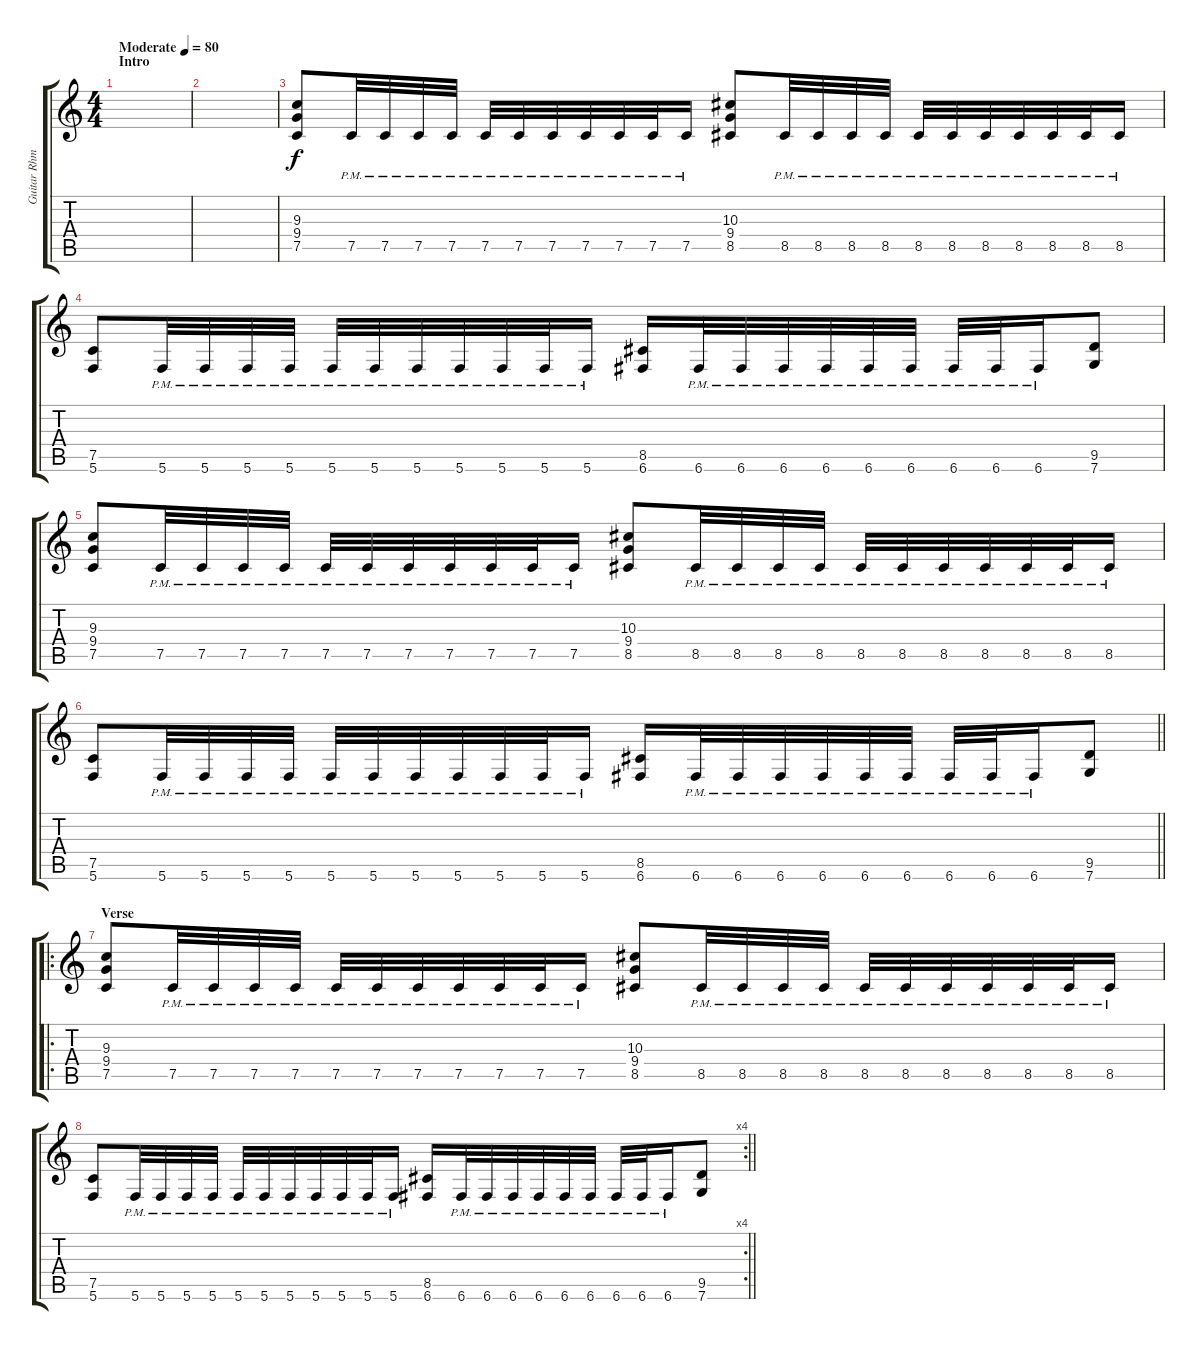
\track ("Guitar Rhm" "Guitar Rhm") {instrument overdrivenguitar}
\staff {score tabs}
\tuning (C4 G3 Eb3 Bb2 F2 C2) {hide}
\ts (4 4)
\section ("" "Intro")
\tempo (80 "Moderate")
\clef g2
\ks c
|
|
(9.3 9.4 7.5).8 7.5{pm}.32 7.5{pm}.32 7.5{pm}.32 7.5{pm}.32 7.5{pm}.32 7.5{pm}.32 7.5{pm}.32 7.5{pm}.32 7.5{pm}.32 7.5{pm}.32 7.5{pm}.16 (10.3 9.4 8.5).8 8.5{pm}.32 8.5{pm}.32 8.5{pm}.32 8.5{pm}.32 8.5{pm}.32 8.5{pm}.32 8.5{pm}.32 8.5{pm}.32 8.5{pm}.32 8.5{pm}.32 8.5{pm}.16 |
(7.5 5.6).8 5.6{pm}.32 5.6{pm}.32 5.6{pm}.32 5.6{pm}.32 5.6{pm}.32 5.6{pm}.32 5.6{pm}.32 5.6{pm}.32 5.6{pm}.32 5.6{pm}.32 5.6{pm}.16 (8.5 6.6).16 6.6{pm}.32 6.6{pm}.32 6.6{pm}.32 6.6{pm}.32 6.6{pm}.32 6.6{pm}.32 6.6{pm}.32 6.6{pm}.32 6.6{pm}.16 (9.5 7.6).8 |
(9.3 9.4 7.5).8 7.5{pm}.32 7.5{pm}.32 7.5{pm}.32 7.5{pm}.32 7.5{pm}.32 7.5{pm}.32 7.5{pm}.32 7.5{pm}.32 7.5{pm}.32 7.5{pm}.32 7.5{pm}.16 (10.3 9.4 8.5).8 8.5{pm}.32 8.5{pm}.32 8.5{pm}.32 8.5{pm}.32 8.5{pm}.32 8.5{pm}.32 8.5{pm}.32 8.5{pm}.32 8.5{pm}.32 8.5{pm}.32 8.5{pm}.16 |
\barLineRight lightlight
(7.5 5.6).8 5.6{pm}.32 5.6{pm}.32 5.6{pm}.32 5.6{pm}.32 5.6{pm}.32 5.6{pm}.32 5.6{pm}.32 5.6{pm}.32 5.6{pm}.32 5.6{pm}.32 5.6{pm}.16 (8.5 6.6).16 6.6{pm}.32 6.6{pm}.32 6.6{pm}.32 6.6{pm}.32 6.6{pm}.32 6.6{pm}.32 6.6{pm}.32 6.6{pm}.32 6.6{pm}.16 (9.5 7.6).8 |
\ro
\section ("" "Verse")
(9.3 9.4 7.5).8 7.5{pm}.32 7.5{pm}.32 7.5{pm}.32 7.5{pm}.32 7.5{pm}.32 7.5{pm}.32 7.5{pm}.32 7.5{pm}.32 7.5{pm}.32 7.5{pm}.32 7.5{pm}.16 (10.3 9.4 8.5).8 8.5{pm}.32 8.5{pm}.32 8.5{pm}.32 8.5{pm}.32 8.5{pm}.32 8.5{pm}.32 8.5{pm}.32 8.5{pm}.32 8.5{pm}.32 8.5{pm}.32 8.5{pm}.16 |
\rc 4
\barLineRight lightlight
(7.5 5.6).8 5.6{pm}.32 5.6{pm}.32 5.6{pm}.32 5.6{pm}.32 5.6{pm}.32 5.6{pm}.32 5.6{pm}.32 5.6{pm}.32 5.6{pm}.32 5.6{pm}.32 5.6{pm}.16 (8.5 6.6).16 6.6{pm}.32 6.6{pm}.32 6.6{pm}.32 6.6{pm}.32 6.6{pm}.32 6.6{pm}.32 6.6{pm}.32 6.6{pm}.32 6.6{pm}.16 (9.5 7.6).8
